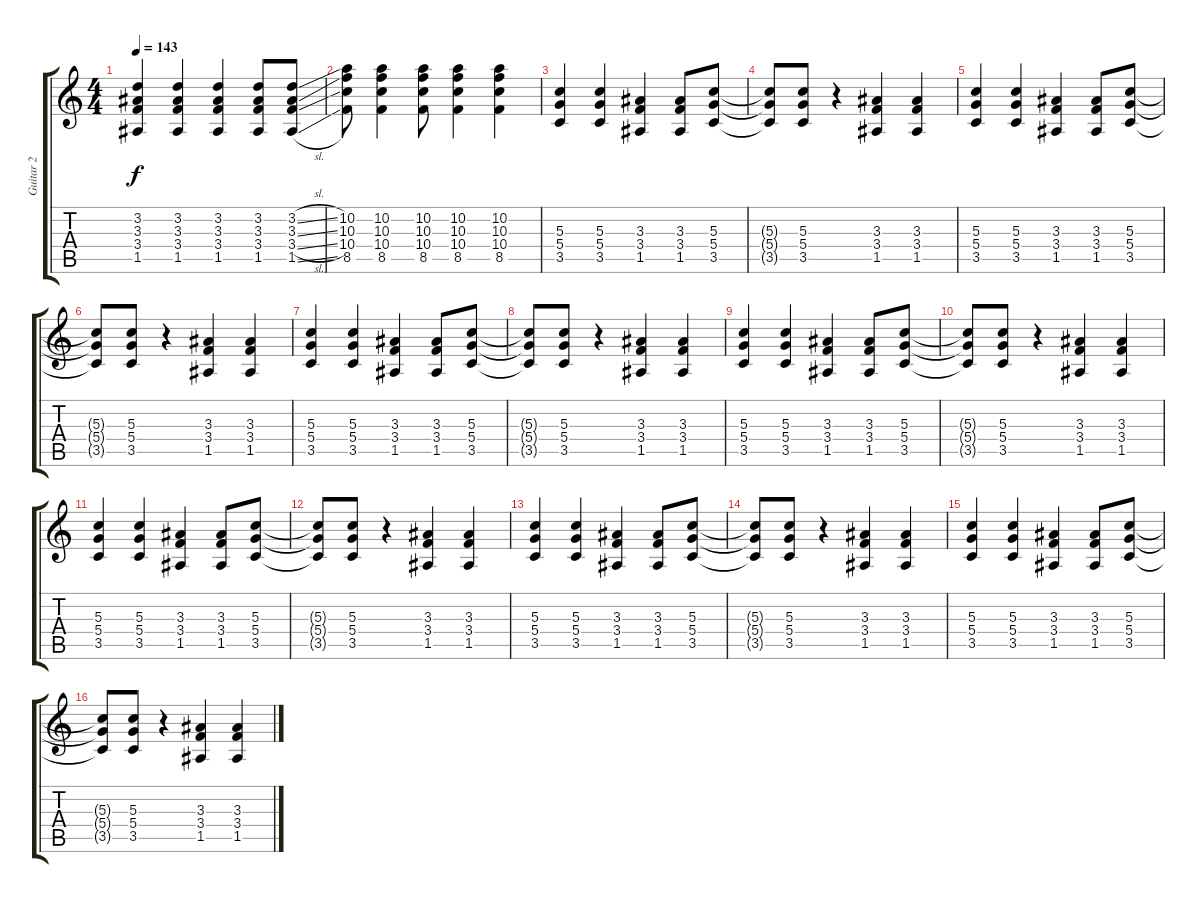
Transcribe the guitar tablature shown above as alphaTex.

\track ("Guitar 2" "Guitar 2") {instrument electricguitarclean}
\staff {score tabs}
\tuning (E4 B3 G3 D3 A2 E2) {hide}
\ts (4 4)
\tempo 143
\clef g2
\ks c
(3.2 3.3 3.4 1.5).4{dy f} (3.2 3.3 3.4 1.5).4 (3.2 3.3 3.4 1.5).4 (3.2 3.3 3.4 1.5).8 (3.2{sl} 3.3{sl} 3.4{sl} 1.5{sl}).8 |
(10.2 10.3 10.4 8.5).8 (10.2 10.3 10.4 8.5).4 (10.2 10.3 10.4 8.5).8 (10.2 10.3 10.4 8.5).4 (10.2 10.3 10.4 8.5).4 |
(5.3 5.4 3.5).4 (5.3 5.4 3.5).4 (3.3 3.4 1.5).4 (3.3 3.4 1.5).8 (5.3 5.4 3.5).8 |
(5.3{t} 5.4{t} 3.5{t}).8 (5.3 5.4 3.5).8 r.4 (3.3 3.4 1.5).4 (3.3 3.4 1.5).4 |
(5.3 5.4 3.5).4 (5.3 5.4 3.5).4 (3.3 3.4 1.5).4 (3.3 3.4 1.5).8 (5.3 5.4 3.5).8 |
(5.3{t} 5.4{t} 3.5{t}).8 (5.3 5.4 3.5).8 r.4 (3.3 3.4 1.5).4 (3.3 3.4 1.5).4 |
(5.3 5.4 3.5).4 (5.3 5.4 3.5).4 (3.3 3.4 1.5).4 (3.3 3.4 1.5).8 (5.3 5.4 3.5).8 |
(5.3{t} 5.4{t} 3.5{t}).8 (5.3 5.4 3.5).8 r.4 (3.3 3.4 1.5).4 (3.3 3.4 1.5).4 |
(5.3 5.4 3.5).4 (5.3 5.4 3.5).4 (3.3 3.4 1.5).4 (3.3 3.4 1.5).8 (5.3 5.4 3.5).8 |
(5.3{t} 5.4{t} 3.5{t}).8 (5.3 5.4 3.5).8 r.4 (3.3 3.4 1.5).4 (3.3 3.4 1.5).4 |
(5.3 5.4 3.5).4 (5.3 5.4 3.5).4 (3.3 3.4 1.5).4 (3.3 3.4 1.5).8 (5.3 5.4 3.5).8 |
(5.3{t} 5.4{t} 3.5{t}).8 (5.3 5.4 3.5).8 r.4 (3.3 3.4 1.5).4 (3.3 3.4 1.5).4 |
(5.3 5.4 3.5).4 (5.3 5.4 3.5).4 (3.3 3.4 1.5).4 (3.3 3.4 1.5).8 (5.3 5.4 3.5).8 |
(5.3{t} 5.4{t} 3.5{t}).8 (5.3 5.4 3.5).8 r.4 (3.3 3.4 1.5).4 (3.3 3.4 1.5).4 |
(5.3 5.4 3.5).4 (5.3 5.4 3.5).4 (3.3 3.4 1.5).4 (3.3 3.4 1.5).8 (5.3 5.4 3.5).8 |
(5.3{t} 5.4{t} 3.5{t}).8 (5.3 5.4 3.5).8 r.4 (3.3 3.4 1.5).4 (3.3 3.4 1.5).4
